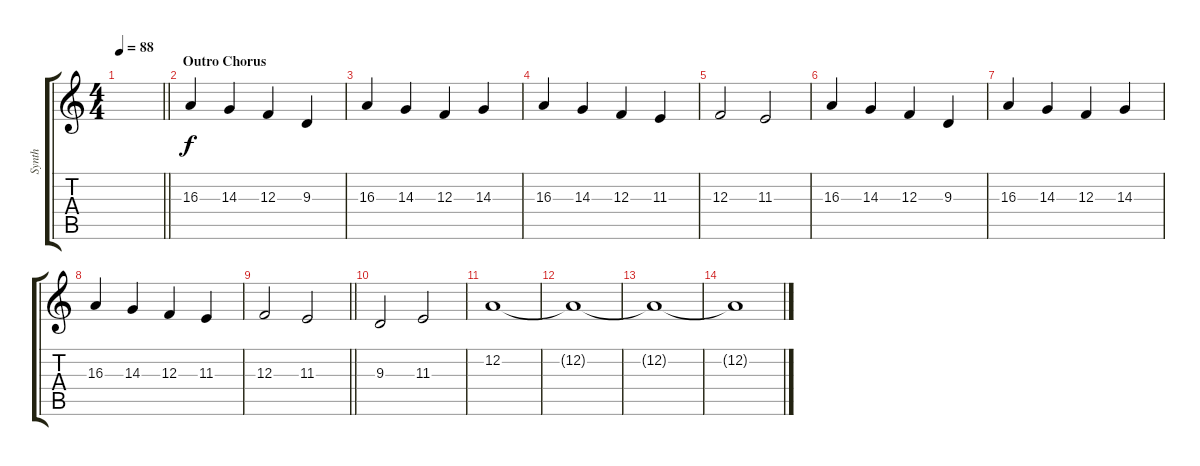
\track ("Synth" "Synth") {instrument pad2warm}
\staff {score tabs}
\tuning (D4 A3 F3 C3 G2 D2) {hide}
\ts (4 4)
\tempo 88
\clef g2
\barLineRight lightlight
\ks c
|
\section ("" "Outro Chorus")
16.3.4 14.3.4 12.3.4 9.3.4 |
16.3.4 14.3.4 12.3.4 14.3.4 |
16.3.4 14.3.4 12.3.4 11.3.4 |
12.3.2 11.3.2 |
16.3.4 14.3.4 12.3.4 9.3.4 |
16.3.4 14.3.4 12.3.4 14.3.4 |
16.3.4 14.3.4 12.3.4 11.3.4 |
\barLineRight lightlight
12.3.2 11.3.2 |
9.3.2 11.3.2 |
12.2.1{volume 4} |
12.2{t}.1 |
12.2{t}.1 |
12.2{t}.1
